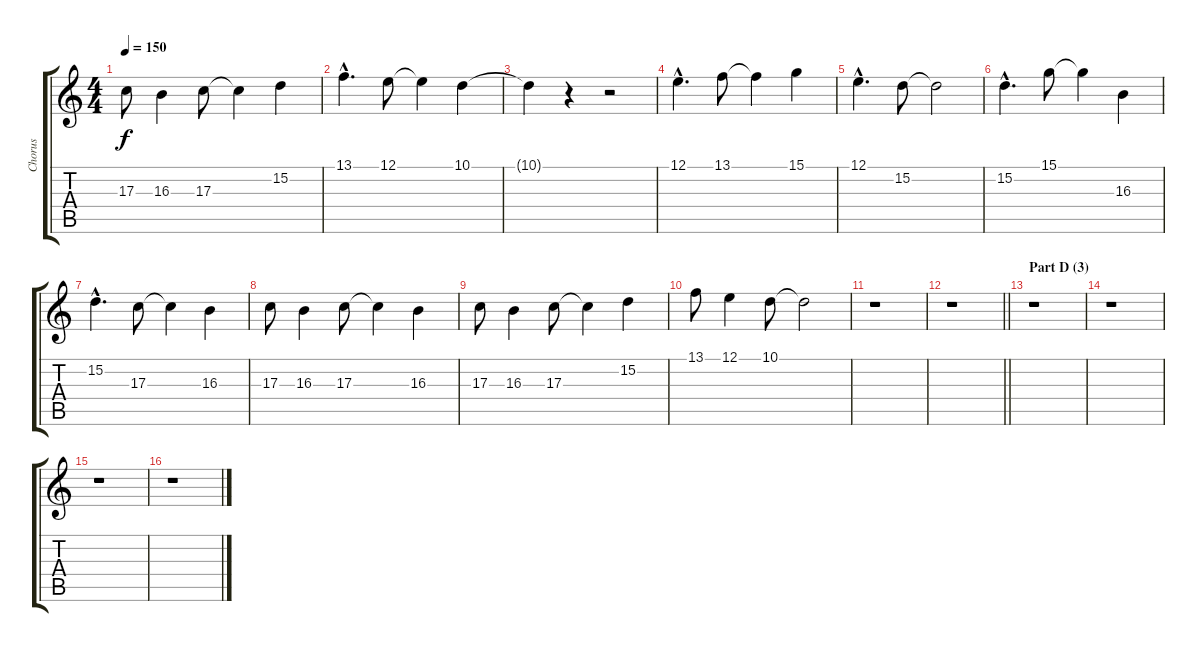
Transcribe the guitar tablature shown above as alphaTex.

\track ("Chorus" "Chorus") {instrument trumpet}
\staff {score tabs}
\tuning (E4 B3 G3 D3 A2 E2) {hide}
\ts (4 4)
\tempo 150
\clef g2
\ks c
17.3.8{dy f} 16.3.4 17.3.8 17.3{t}.4 15.2.4 |
13.1{hac}.4{d} 12.1.8 12.1{t}.4 10.1.4 |
10.1{t}.4 r.4 r.2 |
12.1{hac}.4{d} 13.1.8 13.1{t}.4 15.1.4 |
12.1{hac}.4{d} 15.2.8 15.2{t}.2 |
15.2{hac}.4{d} 15.1.8 15.1{t}.4 16.3.4 |
15.2{hac}.4{d} 17.3.8 17.3{t}.4 16.3.4 |
17.3.8 16.3.4 17.3.8 17.3{t}.4 16.3.4 |
17.3.8 16.3.4 17.3.8 17.3{t}.4 15.2.4 |
13.1.8 12.1.4 10.1.8 10.1{t}.2 |
r.1 |
\barLineRight lightlight
r.1 |
\section ("" "Part D (3)")
r.1 |
r.1 |
r.1 |
r.1
